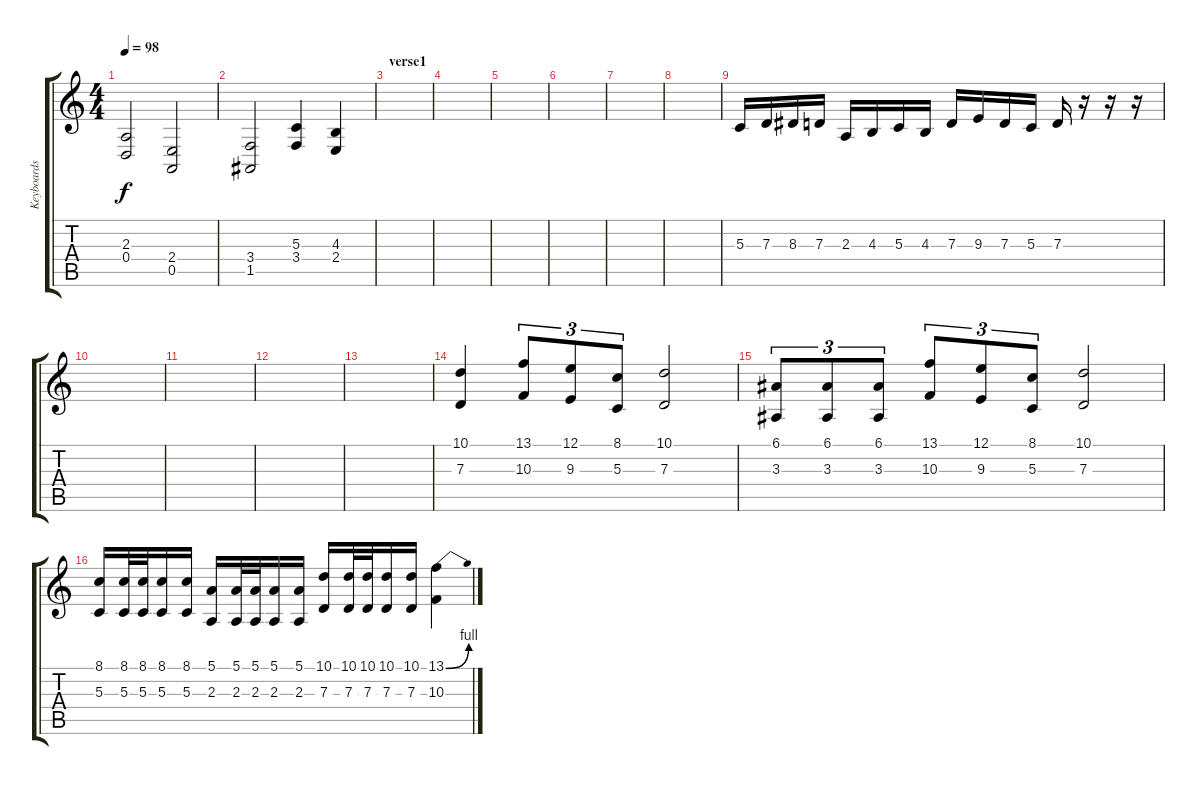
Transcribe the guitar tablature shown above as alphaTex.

\track ("Keyboards" "Keyboards") {instrument synthstrings2}
\staff {score tabs}
\tuning (E4 B3 G3 D3 A2 E2) {hide}
\ts (4 4)
\tempo 98
\clef g2
\ks c
(2.3 0.4).2{dy f} (2.4 0.5).2 |
(3.4 1.5).2 (5.3 3.4).4 (4.3 2.4).4 |
\section ("" "verse1")
|
|
|
|
|
|
5.3.16{volume 16 instrument harpsichord} 7.3.16 8.3.16 7.3.16 2.3.16 4.3.16 5.3.16 4.3.16 7.3.16 9.3.16 7.3.16 5.3.16 7.3.16 r.16 r.16 r.16 |
|
|
|
|
(10.1 7.3).4{volume 16 instrument harpsichord} (13.1 10.3).8{tu (3 2)} (12.1 9.3).8{tu (3 2)} (8.1 5.3).8{tu (3 2)} (10.1 7.3).2 |
(6.1 3.3).8{tu (3 2)} (6.1 3.3).8{tu (3 2)} (6.1 3.3).8{tu (3 2)} (13.1 10.3).8{tu (3 2)} (12.1 9.3).8{tu (3 2)} (8.1 5.3).8{tu (3 2)} (10.1 7.3).2 |
(8.1 5.3).16 (8.1 5.3).32 (8.1 5.3).32 (8.1 5.3).16 (8.1 5.3).16 (5.1 2.3).16 (5.1 2.3).32 (5.1 2.3).32 (5.1 2.3).16 (5.1 2.3).16 (10.1 7.3).16 (10.1 7.3).32 (10.1 7.3).32 (10.1 7.3).16 (10.1 7.3).16 (13.1{be (bend 0 0 60 4)} 10.3).4
